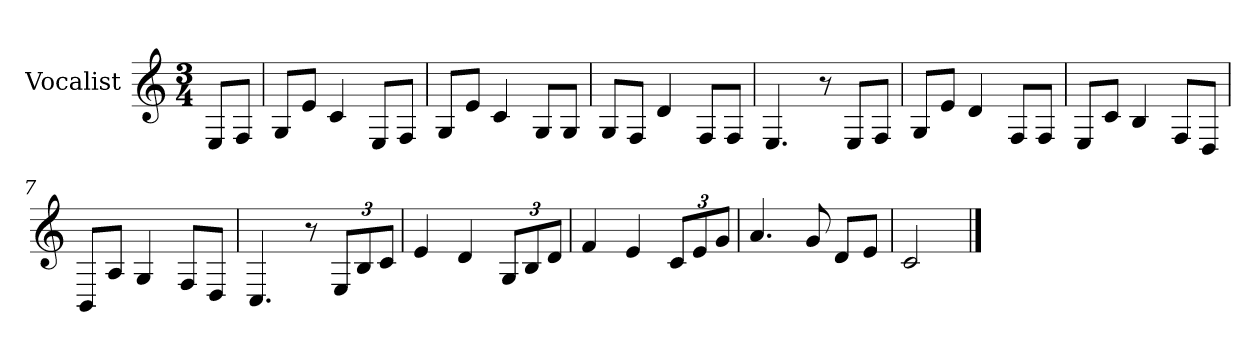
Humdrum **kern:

**kern
*part1
*staff1
*I"Vocalist
*k[]
*C:
*M3/4
=
8EL
8FJ
=1
8GL
8eJ
4c
8EL
8FJ
=2
8GL
8eJ
4c
8GL
8GJ
=3
8GL
8FJ
4d
8FL
8FJ
=4
4.E
8r
8EL
8FJ
=5
8GL
8eJ
4d
8FL
8FJ
=6
8EL
8cJ
4B
8FL
8DJ
=7
8BBL
8AJ
4G
8FL
8DJ
=8
4.C
8r
12EL
12B
12cJ
=9
4e
4d
12GL
12B
12dJ
=10
4f
4e
12cL
12e
12gJ
=11
4.a
8g
8dL
8eJ
=12
2c
==
*-
